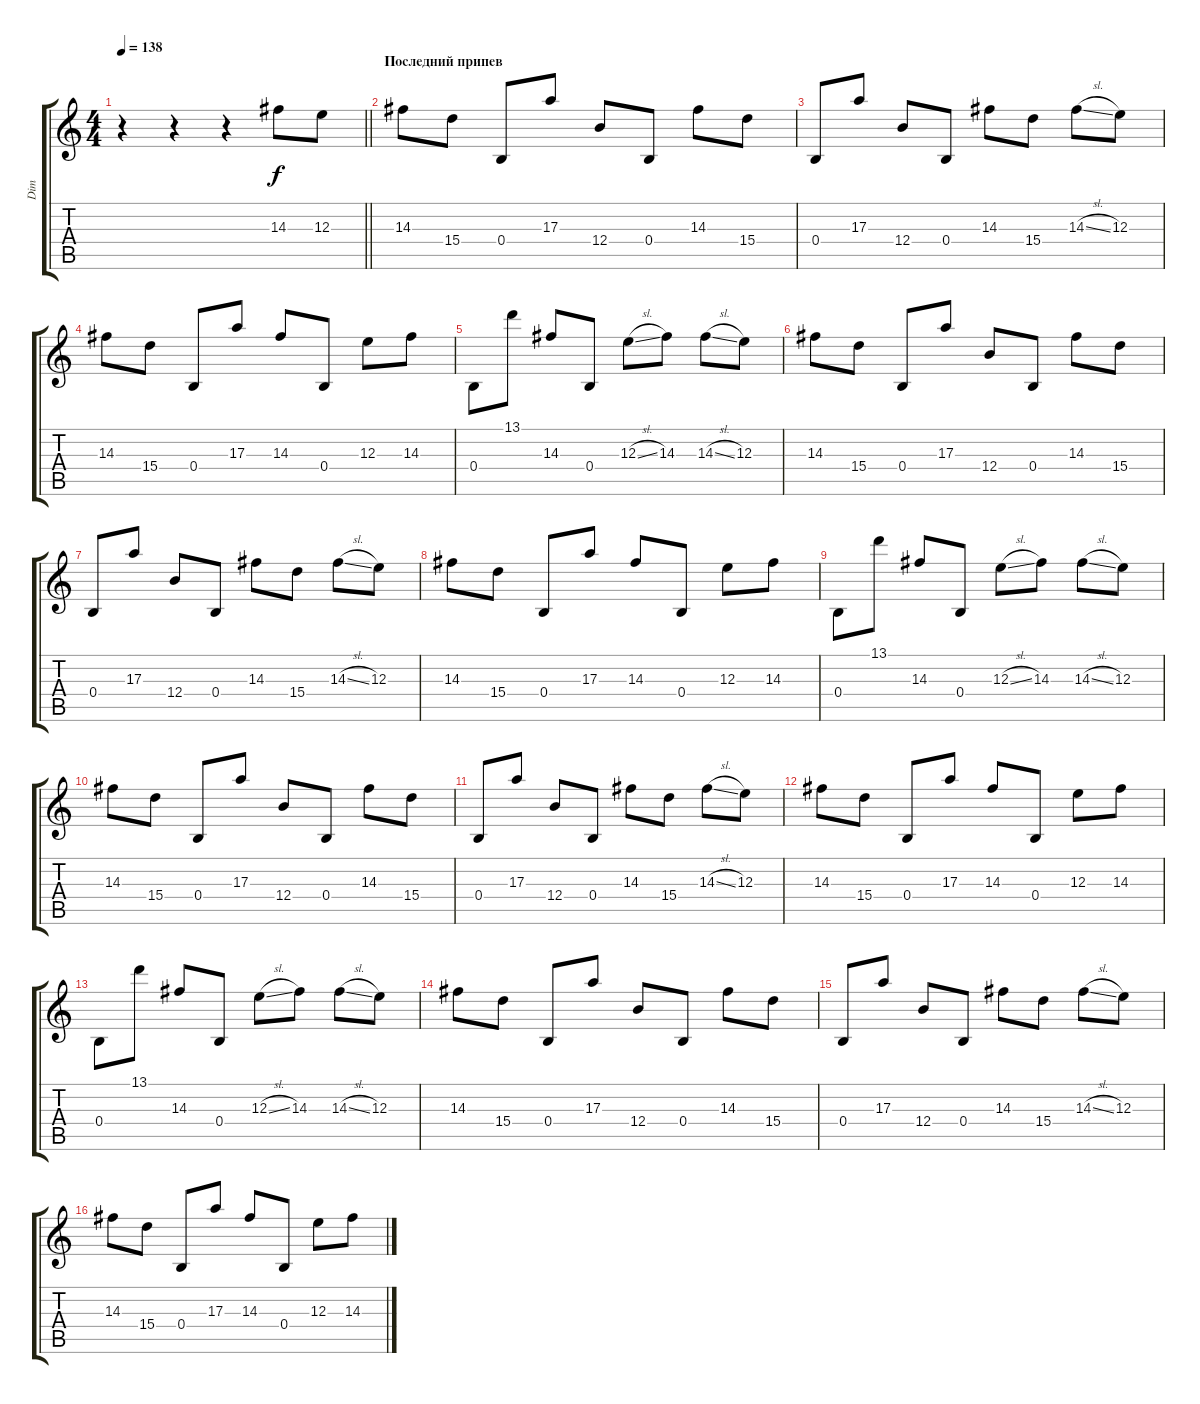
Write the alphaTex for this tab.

\track ("Dim" "Dim") {instrument distortionguitar}
\staff {score tabs}
\tuning (Db4 Ab3 E3 B2 Gb2 B1) {hide}
\ts (4 4)
\tempo 138
\clef g2
\barLineRight lightlight
\ks c
r.4{dy f} r.4 r.4 14.3.8 12.3.8 |
\section ("" "Последний припев")
14.3.8 15.4.8 0.4.8 17.3.8 12.4.8 0.4.8 14.3.8 15.4.8 |
0.4.8 17.3.8 12.4.8 0.4.8 14.3.8 15.4.8 14.3{sl}.8 12.3.8 |
14.3.8 15.4.8 0.4.8 17.3.8 14.3.8 0.4.8 12.3.8 14.3.8 |
0.4.8 13.1.8 14.3.8 0.4.8 12.3{sl}.8 14.3.8 14.3{sl}.8 12.3.8 |
14.3.8 15.4.8 0.4.8 17.3.8 12.4.8 0.4.8 14.3.8 15.4.8 |
0.4.8 17.3.8 12.4.8 0.4.8 14.3.8 15.4.8 14.3{sl}.8 12.3.8 |
14.3.8 15.4.8 0.4.8 17.3.8 14.3.8 0.4.8 12.3.8 14.3.8 |
0.4.8 13.1.8 14.3.8 0.4.8 12.3{sl}.8 14.3.8 14.3{sl}.8 12.3.8 |
14.3.8 15.4.8 0.4.8 17.3.8 12.4.8 0.4.8 14.3.8 15.4.8 |
0.4.8 17.3.8 12.4.8 0.4.8 14.3.8 15.4.8 14.3{sl}.8 12.3.8 |
14.3.8 15.4.8 0.4.8 17.3.8 14.3.8 0.4.8 12.3.8 14.3.8 |
0.4.8 13.1.8 14.3.8 0.4.8 12.3{sl}.8 14.3.8 14.3{sl}.8 12.3.8 |
14.3.8 15.4.8 0.4.8 17.3.8 12.4.8 0.4.8 14.3.8 15.4.8 |
0.4.8 17.3.8 12.4.8 0.4.8 14.3.8 15.4.8 14.3{sl}.8 12.3.8 |
14.3.8 15.4.8 0.4.8 17.3.8 14.3.8 0.4.8 12.3.8 14.3.8
